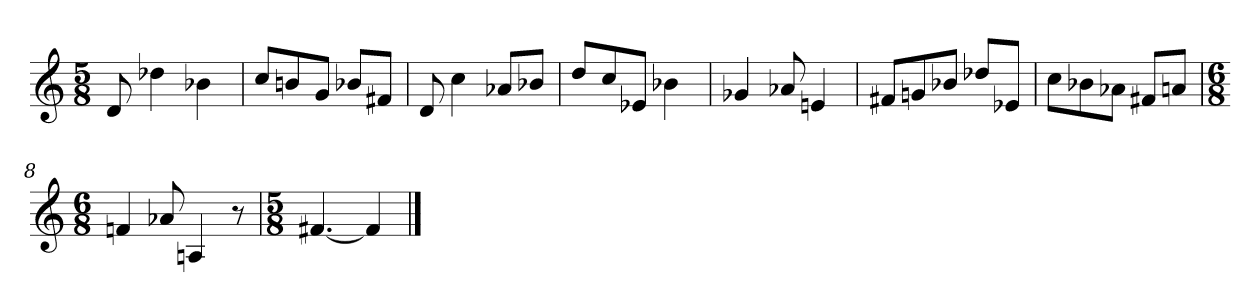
**kern
*part1
*staff1
*clefG2
*k[]
*C:
*M5/8
=1
8d/
4dd-X\
4b-X\
=2
8cc/L
8bn/
8g/J
8b-X/L
8f#X/J
=3
8d/
4cc\
8a-X/L
8b-X/J
=4
8dd/L
8cc/
8e-X/J
4b-X\
=5
4g-X/
8a-X/
4en/
=6
8f#X/L
8gn/
8b-X/J
8dd-X/L
8e-X/J
=7
8cc\L
8b-X\
8a-X\J
8f#X/L
8an/J
=8
*M6/8
4fn/
8a-X/
4An/
8r
=9
*M5/8
[4.f#X/
4f#/]
==
*-
